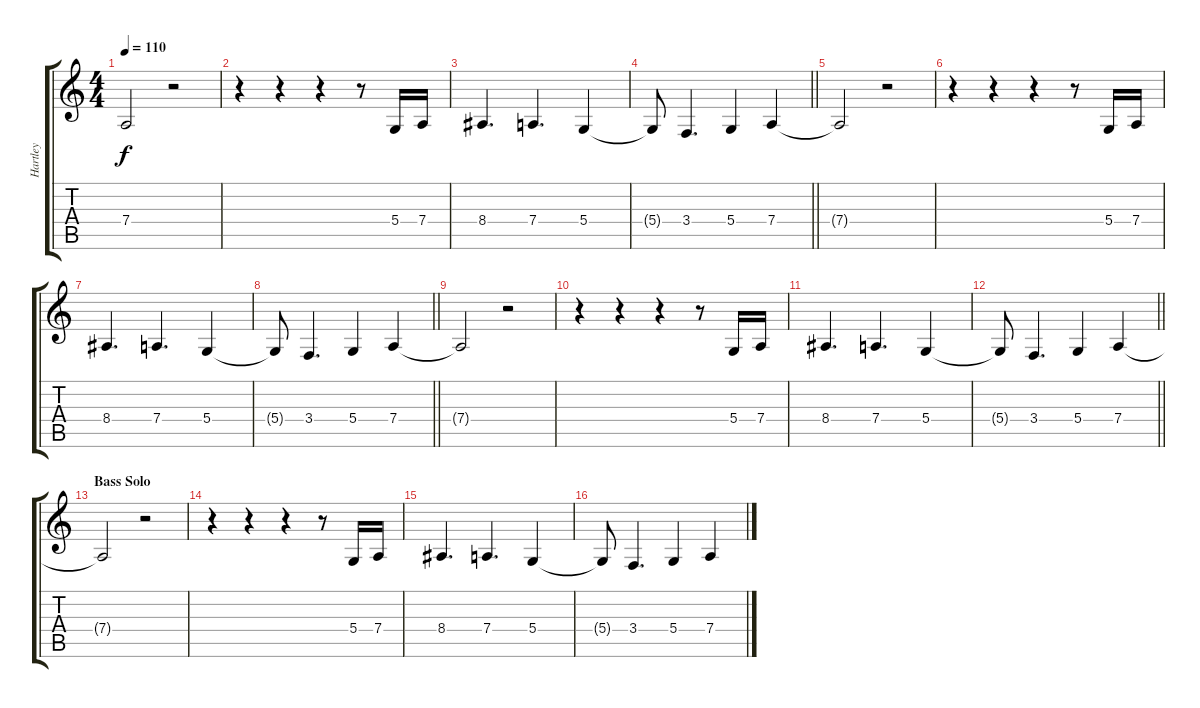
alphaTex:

\track ("Hartley" "Hartley") {instrument acousticgrandpiano}
\staff {score tabs}
\tuning (E4 B3 G3 D3 A2 E2) {hide}
\ts (4 4)
\tempo 110
\clef g2
\ks c
7.4{t}.2{dy f} r.2 |
r.4 r.4 r.4 r.8 5.4.16 7.4.16 |
8.4.4{d} 7.4.4{d} 5.4.4 |
\barLineRight lightlight
5.4{t}.8 3.4.4{d} 5.4.4 7.4.4 |
7.4{t}.2 r.2 |
r.4 r.4 r.4 r.8 5.4.16 7.4.16 |
8.4.4{d} 7.4.4{d} 5.4.4 |
\barLineRight lightlight
5.4{t}.8 3.4.4{d} 5.4.4 7.4.4 |
7.4{t}.2 r.2 |
r.4 r.4 r.4 r.8 5.4.16 7.4.16 |
8.4.4{d} 7.4.4{d} 5.4.4 |
\barLineRight lightlight
5.4{t}.8 3.4.4{d} 5.4.4 7.4.4 |
\section ("" "Bass Solo")
7.4{t}.2 r.2 |
r.4 r.4 r.4 r.8 5.4.16 7.4.16 |
8.4.4{d} 7.4.4{d} 5.4.4 |
5.4{t}.8 3.4.4{d} 5.4.4 7.4.4
